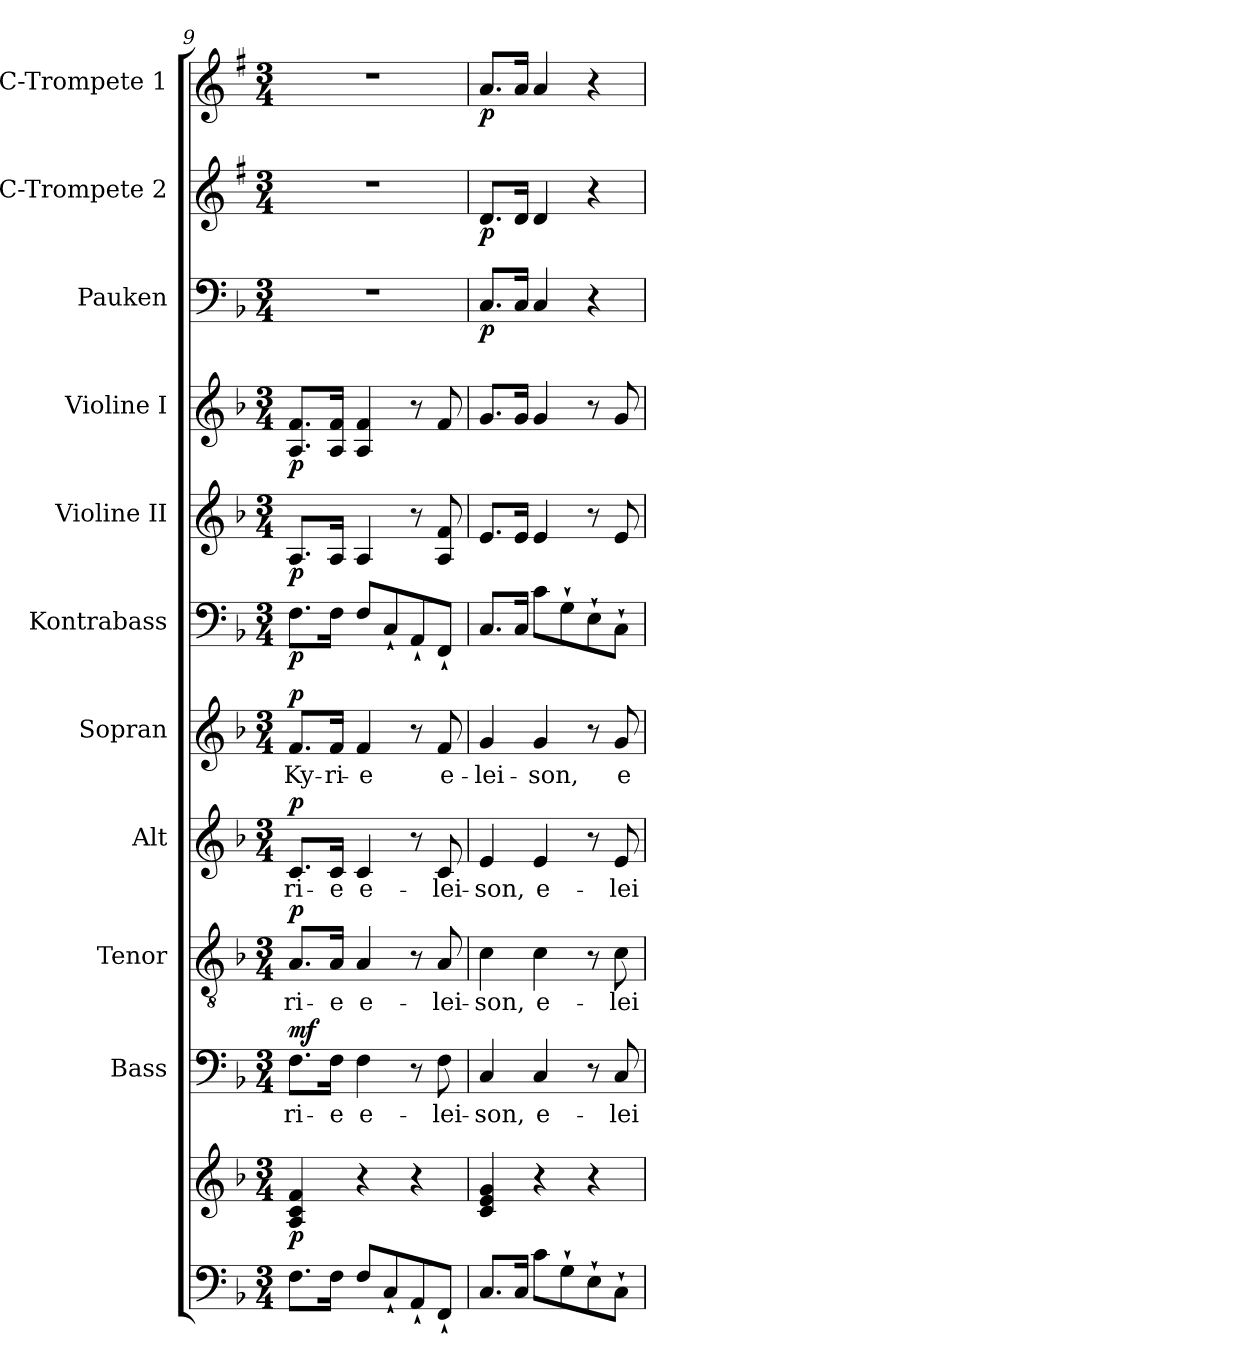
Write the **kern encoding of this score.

**kern	**kern	**dynam	**kern	**text	**dynam	**kern	**text	**dynam	**kern	**text	**dynam	**kern	**text	**dynam	**kern	**dynam	**kern	**dynam	**kern	**dynam	**kern	**dynam	**kern	**dynam	**kern	**dynam
*part11	*part11	*part11	*part10	*part10	*part10	*part9	*part9	*part9	*part8	*part8	*part8	*part7	*part7	*part7	*part6	*part6	*part5	*part5	*part4	*part4	*part3	*part3	*part2	*part2	*part1	*part1
*staff12	*staff11	*staff11/12	*staff10	*staff10	*staff10	*staff9	*staff9	*staff9	*staff8	*staff8	*staff8	*staff7	*staff7	*staff7	*staff6	*staff6	*staff5	*staff5	*staff4	*staff4	*staff3	*staff3	*staff2	*staff2	*staff1	*staff1
*	*	*	*I"Bass	*	*	*I"Tenor	*	*	*I"Alt	*	*	*I"Sopran	*	*	*I"Kontrabass	*	*I"Violine II	*	*I"Violine I	*	*I"Pauken	*	*I"C-Trompete 2	*	*I"C-Trompete 1	*
*	*	*	*I'B.	*	*	*I'T.	*	*	*I'A.	*	*	*I'S.	*	*	*I'Kb.	*	*I'Vl. II	*	*I'Vl. I	*	*I'Pk.	*	*I'C Trp. 2	*	*I'C Trp. 1	*
*clefF4	*clefG2	*	*clefF4	*	*	*clefGv2	*	*	*clefG2	*	*	*clefG2	*	*	*clefF4	*	*clefG2	*	*clefG2	*	*clefF4	*	*clefG2	*	*clefG2	*
*	*	*	*	*	*	*	*	*	*	*	*	*	*	*	*ITrd7c12	*	*	*	*	*	*	*	*ITrd1c2	*	*ITrd1c2	*
*k[b-]	*k[b-]	*	*k[b-]	*	*	*k[b-]	*	*	*k[b-]	*	*	*k[b-]	*	*	*k[b-]	*	*k[b-]	*	*k[b-]	*	*k[b-]	*	*k[b-]	*	*k[b-]	*
*F:	*F:	*	*F:	*	*	*F:	*	*	*F:	*	*	*F:	*	*	*F:	*	*F:	*	*F:	*	*F:	*	*F:	*	*F:	*
*M3/4	*M3/4	*	*M3/4	*	*	*M3/4	*	*	*M3/4	*	*	*M3/4	*	*	*M3/4	*	*M3/4	*	*M3/4	*	*M3/4	*	*M3/4	*	*M3/4	*
=9	=9	=9	=9	=9	=9	=9	=9	=9	=9	=9	=9	=9	=9	=9	=9	=9	=9	=9	=9	=9	=9	=9	=9	=9	=9	=9
!	!	!LO:DY:b	!	!LO:LY:b	!LO:DY:a	!	!LO:LY:b	!LO:DY:a	!	!LO:LY:b	!LO:DY:a	!	!LO:LY:b	!LO:DY:a	!	!LO:DY:b	!	!LO:DY:b	!	!LO:DY:b	!	!	!	!	!	!
8.F\L	4A/ 4c/ 4f/	p	8.F\L	ri-	mf	8.A/L	ri-	p	8.c/L	ri-	p	8.f/L	Ky-	p	8.FF\L	p	8.A/L	p	8.A/ 8.f/L	p	2.r	.	2.r	.	2.r	.
!	!	!	!	!LO:LY:b	!	!	!LO:LY:b	!	!	!LO:LY:b	!	!	!LO:LY:b	!	!	!	!	!	!	!	!	!	!	!	!	!
16F\Jk	.	.	16F\Jk	-e	.	16A/Jk	-e	.	16c/Jk	-e	.	16f/Jk	-ri-	.	16FF\Jk	.	16A/Jk	.	16A/ 16f/Jk	.	.	.	.	.	.	.
!	!	!	!	!LO:LY:b	!	!	!LO:LY:b	!	!	!LO:LY:b	!	!	!LO:LY:b	!	!	!	!	!	!	!	!	!	!	!	!	!
8F/L	4r	.	4F\	e-	.	4A/	e-	.	4c/	e-	.	4f/	-e	.	8FF/L	.	4A/	.	4A/ 4f/	.	.	.	.	.	.	.
8C`</	.	.	.	.	.	.	.	.	.	.	.	.	.	.	8CC`</	.	.	.	.	.	.	.	.	.	.	.
8AA`</	4r	.	8r	.	.	8r	.	.	8r	.	.	8r	.	.	8AAA`</	.	8r	.	8r	.	.	.	.	.	.	.
!	!	!	!	!LO:LY:b	!	!	!LO:LY:b	!	!	!LO:LY:b	!	!	!LO:LY:b	!	!	!	!	!	!	!	!	!	!	!	!	!
8FF`</J	.	.	8F\	-lei-	.	8A/	-lei-	.	8c/	-lei-	.	8f/	e-	.	8FFF`</J	.	8A/ 8f/	.	8f/	.	.	.	.	.	.	.
=10	=10	=10	=10	=10	=10	=10	=10	=10	=10	=10	=10	=10	=10	=10	=10	=10	=10	=10	=10	=10	=10	=10	=10	=10	=10	=10
!	!	!	!	!LO:LY:b	!	!	!LO:LY:b	!	!	!LO:LY:b	!	!	!LO:LY:b	!	!	!	!	!	!	!	!	!LO:DY:b	!	!LO:DY:b	!	!LO:DY:b
8.C/L	4c/ 4e/ 4g/	.	4C/	-son,	.	4c\	-son,	.	4e/	-son,	.	4g/	-lei-	.	8.CC/L	.	8.e/L	.	8.g/L	.	8.C/L	p	8.c/L	p	8.g/L	p
16C/Jk	.	.	.	.	.	.	.	.	.	.	.	.	.	.	16CC/Jk	.	16e/Jk	.	16g/Jk	.	16C/Jk	.	16c/Jk	.	16g/Jk	.
!	!	!	!	!LO:LY:b	!	!	!LO:LY:b	!	!	!LO:LY:b	!	!	!LO:LY:b	!	!	!	!	!	!	!	!	!	!	!	!	!
8c\L	4r	.	4C/	e-	.	4c\	e-	.	4e/	e-	.	4g/	-son,	.	8C\L	.	4e/	.	4g/	.	4C/	.	4c/	.	4g/	.
8G`>\	.	.	.	.	.	.	.	.	.	.	.	.	.	.	8GG`>\	.	.	.	.	.	.	.	.	.	.	.
8E`>\	4r	.	8r	.	.	8r	.	.	8r	.	.	8r	.	.	8EE`>\	.	8r	.	8r	.	4r	.	4r	.	4r	.
!	!	!	!	!LO:LY:b	!	!	!LO:LY:b	!	!	!LO:LY:b	!	!	!LO:LY:b	!	!	!	!	!	!	!	!	!	!	!	!	!
8C`>\J	.	.	8C/	-lei-	.	8c\	-lei-	.	8e/	-lei-	.	8g/	e-	.	8CC`>\J	.	8e/	.	8g/	.	.	.	.	.	.	.
=	=	=	=	=	=	=	=	=	=	=	=	=	=	=	=	=	=	=	=	=	=	=	=	=	=	=
*-	*-	*-	*-	*-	*-	*-	*-	*-	*-	*-	*-	*-	*-	*-	*-	*-	*-	*-	*-	*-	*-	*-	*-	*-	*-	*-
